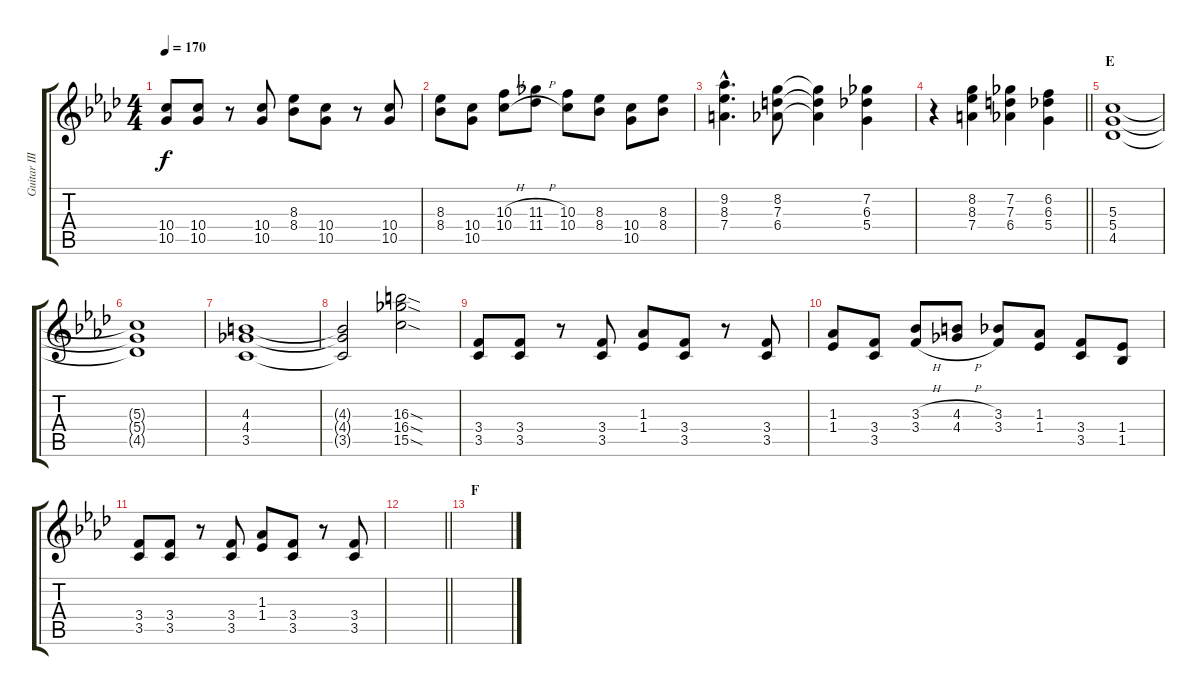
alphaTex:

\track ("Guitar III (Rythm)" "Guitar III") {instrument distortionguitar}
\staff {score tabs}
\tuning (E4 B3 G3 D3 A2 E2) {hide}
\ts (4 4)
\tempo 170
\clef g2
\ks ab
(10.4 10.5).8{dy f} (10.4 10.5).8 r.8 (10.4 10.5).8 (8.3 8.4).8 (10.4 10.5).8 r.8 (10.4 10.5).8 |
(8.3 8.4).8 (10.4 10.5).8 (10.3{h} 10.4{h}).8 (11.3{h} 11.4{h}).8 (10.3 10.4).8 (8.3 8.4).8 (10.4 10.5).8 (8.3 8.4).8 |
(9.2{hac} 8.3{hac} 7.4{hac}).4{d} (8.2 7.3 6.4).8 (8.2{t} 7.3{t} 6.4{t}).4 (7.2 6.3 5.4).4 |
\barLineRight lightlight
r.4 (8.2 8.3 7.4).4 (7.2 7.3 6.4).4 (6.2 6.3 5.4).4 |
\section ("" "E")
(5.3 5.4 4.5).1 |
(5.3{t} 5.4{t} 4.5{t}).1 |
(4.3 4.4 3.5).1 |
(4.3{t} 4.4{t} 3.5{t}).2 (16.3{sod} 16.4{sod} 15.5{sod}).2 |
(3.4 3.5).8 (3.4 3.5).8 r.8 (3.4 3.5).8 (1.3 1.4).8 (3.4 3.5).8 r.8 (3.4 3.5).8 |
(1.3 1.4).8 (3.4 3.5).8 (3.3{h} 3.4{h}).8 (4.3{h} 4.4{h}).8 (3.3 3.4).8 (1.3 1.4).8 (3.4 3.5).8 (1.4 1.5).8 |
(3.4 3.5).8 (3.4 3.5).8 r.8 (3.4 3.5).8 (1.3 1.4).8 (3.4 3.5).8 r.8 (3.4 3.5).8 |
\barLineRight lightlight
|
\section ("" "F")
